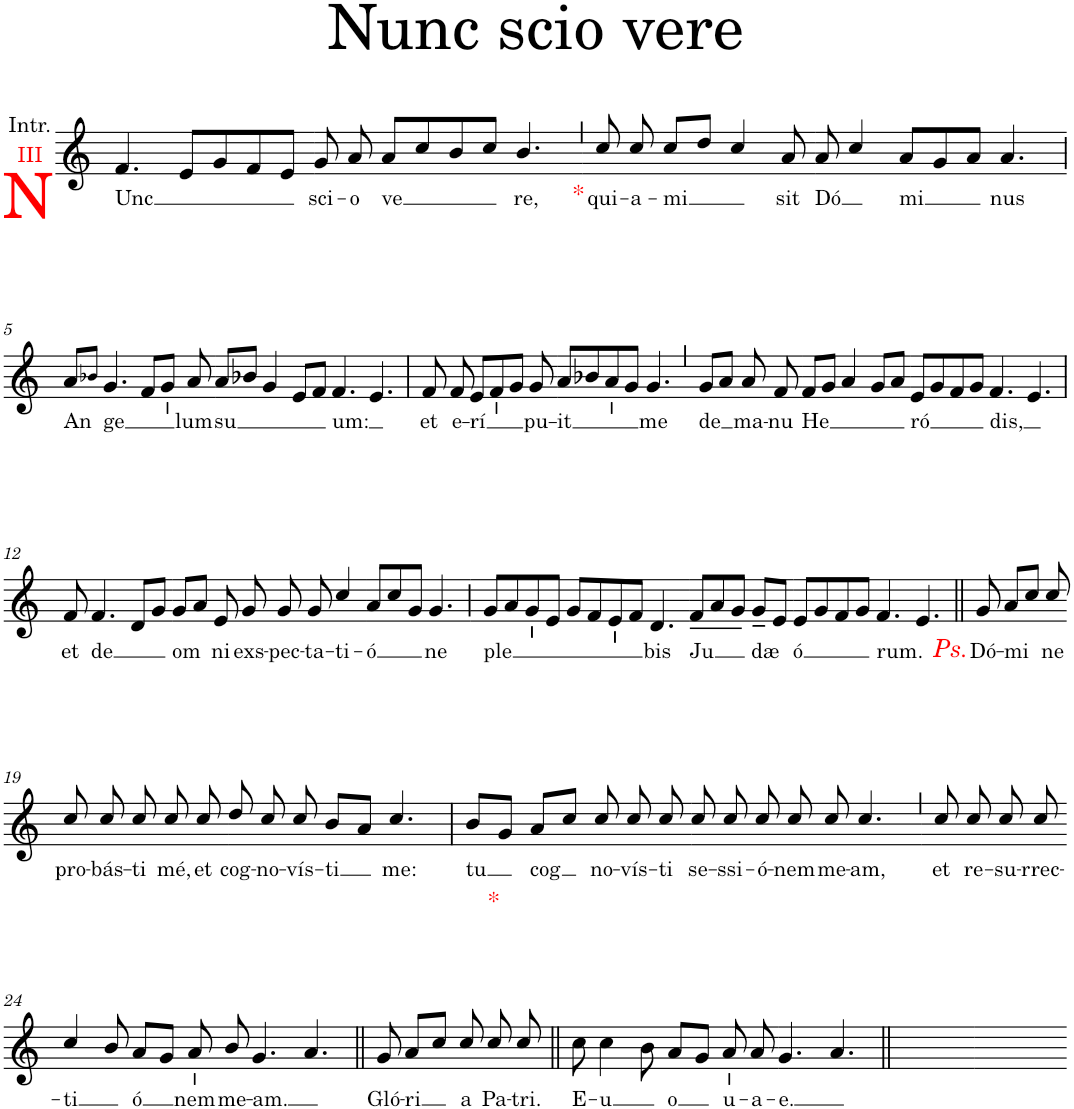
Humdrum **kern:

**kern	**text
*part1	*part1
*staff1	*staff1
*I"Soprano	*
*I'S.	*
*clefG2	*
*k[]	*
*M4/4	*
=1	=1
!LO:TX:b:color=#FF0000:t=N	!
!LO:TX:a:color=#FF0000:t=III	!
!LO:TX:a:t=Intr.	!
!	!LO:LY:b
4.f/	Unc
8e/L	.
8g/	.
8f/	.
8e/J	.
=2-	=2-
!	!LO:LY:b
8g/	sci-
!	!LO:LY:b
8a/	-o
!	!LO:LY:b
8a/L	ve
8cc/	.
8b/	.
8cc/J	.
!	!LO:LY:b
[4b/	re,
=3`	=3`
!LO:TX:b:color=#FF0000:t=*	!
!	!LO:LY:b
8cc/	qui-
8b/]	.
!	!LO:LY:b
8cc/	-a-
!	!LO:LY:b
8cc/L	-mi
8dd/J	.
4cc/	.
!	!LO:LY:b
8a/	sit
=4-	=4-
!	!LO:LY:b
8a/	Dó
4cc/	.
!	!LO:LY:b
8a/L	mi
8g/	.
8a/J	.
!	!LO:LY:b
[4a/	nus
!!LO:LB:g=z
=5	=5
!	!LO:LY:b
8a/L	An
8a/]	.
8b-X!/J	.
!	!LO:LY:b
4.g/	ge
8f/L	.
8g/J	.
!	!LO:LY:b
8a/	lum
=6-	=6-
!	!LO:LY:b
8a/L	su
8b-X/J	.
4g/	.
8e/L	.
8f/J	.
!	!LO:LY:b
[4f/	um:
8ryy	.
4.e/	.
=7	=7
!	!LO:LY:b
8f/	et
8f/]	.
!	!LO:LY:b
8f/	e-
!	!LO:LY:b
8e/L	-rí
8f/	.
8g/J	.
!	!LO:LY:b
8g/	pu-
=8-	=8-
!	!LO:LY:b
8a/L	-it
8b-X/	.
8a/	.
8g/J	.
!	!LO:LY:b
4.g/	me
=9`	=9`
!	!LO:LY:b
8g/L	de
8a/J	.
!	!LO:LY:b
8a/	ma-
!	!LO:LY:b
8f/	-nu
=10-	=10-
!	!LO:LY:b
8f/L	He
8g/J	.
4a/	.
8g/L	.
8a/J	.
=11-	=11-
!	!LO:LY:b
8e/L	ró
8g/	.
8f/	.
8g/J	.
!	!LO:LY:b
4.f/	dis,
[8e/	.
!!LO:LB:g=z
=12	=12
!	!LO:LY:b
8f/	et
4e/]	.
!	!LO:LY:b
4.f/	de
8d/L	.
8g/J	.
=13-	=13-
!	!LO:LY:b
8g/L	om
8a/J	.
!	!LO:LY:b
8e/	ni
!	!LO:LY:b
8g/	exs-
!	!LO:LY:b
8g/	-pec-
!	!LO:LY:b
8g/	-ta-
!	!LO:LY:b
4cc/	-ti-
=14-	=14-
!	!LO:LY:b
8a/L	-ó
8cc/	.
8g/J	.
!	!LO:LY:b
4.g/	ne
=15	=15
!	!LO:LY:b
8g/L	ple
8a/	.
8g/	.
8e/J	.
8g/L	.
8f/	.
8e/	.
8f/J	.
!	!LO:LY:b
4.d/	bis
=16-	=16-
!	!LO:LY:b
8f/L	Ju
8a/	.
8g/J	.
!	!LO:LY:b
8g~/L	dæ
8e/J	.
=17-	=17-
!	!LO:LY:b
8e/L	ó
8g/	.
8f/	.
8g/J	.
!	!LO:LY:b
4.f/	rum.
[8e/	.
=18||	=18||
!LO:TX:b:i:color=#FF0000:t=Ps.	!
!	!LO:LY:b
8g/	Dó-
4e/]	.
!	!LO:LY:b
8a/L	-mi
8cc/J	.
!	!LO:LY:b
8cc/	ne
!!LO:LB:g=z
=19-	=19-
!	!LO:LY:b
8cc/	pro-
!	!LO:LY:b
8cc/	-bás-
!	!LO:LY:b
8cc/	-ti
!	!LO:LY:b
8cc/	mé,
!	!LO:LY:b
8cc/	et
=20-	=20-
!LO:TX:b:color=#FF0000:t=*	!
!	!LO:LY:b
8dd/	cog-
!	!LO:LY:b
8cc/	-no-
!	!LO:LY:b
8cc/	-vís-
!	!LO:LY:b
8b/L	-ti
8a/J	.
!	!LO:LY:b
4.cc/	me:
=21	=21
!	!LO:LY:b
8b/L	tu
8g/J	.
!	!LO:LY:b
8a/L	cog
8cc/J	.
!	!LO:LY:b
8cc/	no-
!	!LO:LY:b
8cc/	-vís-
!	!LO:LY:b
8cc/	-ti
=22-	=22-
!	!LO:LY:b
8cc/	se-
!	!LO:LY:b
8cc/	-ssi-
!	!LO:LY:b
8cc/	-ó-
!	!LO:LY:b
8cc/	-nem
!	!LO:LY:b
8cc/	me-
!	!LO:LY:b
4.cc/	-am,
=23`	=23`
!	!LO:LY:b
8cc/	et
!	!LO:LY:b
8cc/	re-
!	!LO:LY:b
8cc/	-su-
!	!LO:LY:b
8cc/	rrec-
!!LO:LB:g=z
=24-	=24-
!	!LO:LY:b
4cc/	-ti
8b/	.
!	!LO:LY:b
8a/L	ó
8g/J	.
!	!LO:LY:b
8a/	nem
!	!LO:LY:b
8b/	me-
!	!LO:LY:b
[8g/	-am.
4ryy	.
4.a/	.
=25||	=25||
!	!LO:LY:b
8g/	Gló-
4g/]	.
!	!LO:LY:b
8a/L	-ri
8cc/J	.
!	!LO:LY:b
8cc/	a
!	!LO:LY:b
8cc/	Pa-
!	!LO:LY:b
8cc/	-tri.
=26||	=26||
!	!LO:LY:b
8cc\	E-
!	!LO:LY:b
4cc\	-u
8b\	.
!	!LO:LY:b
8a/L	o
8g/J	.
!	!LO:LY:b
8a/	u-
!	!LO:LY:b
8a/	-a-
=27-	=27-
!	!LO:LY:b
4.g/	-e.
4.a/	.
=28||	=28||
1ryy	.
=29-	=29-
1ryy	.
=-	=-
*-	*-
